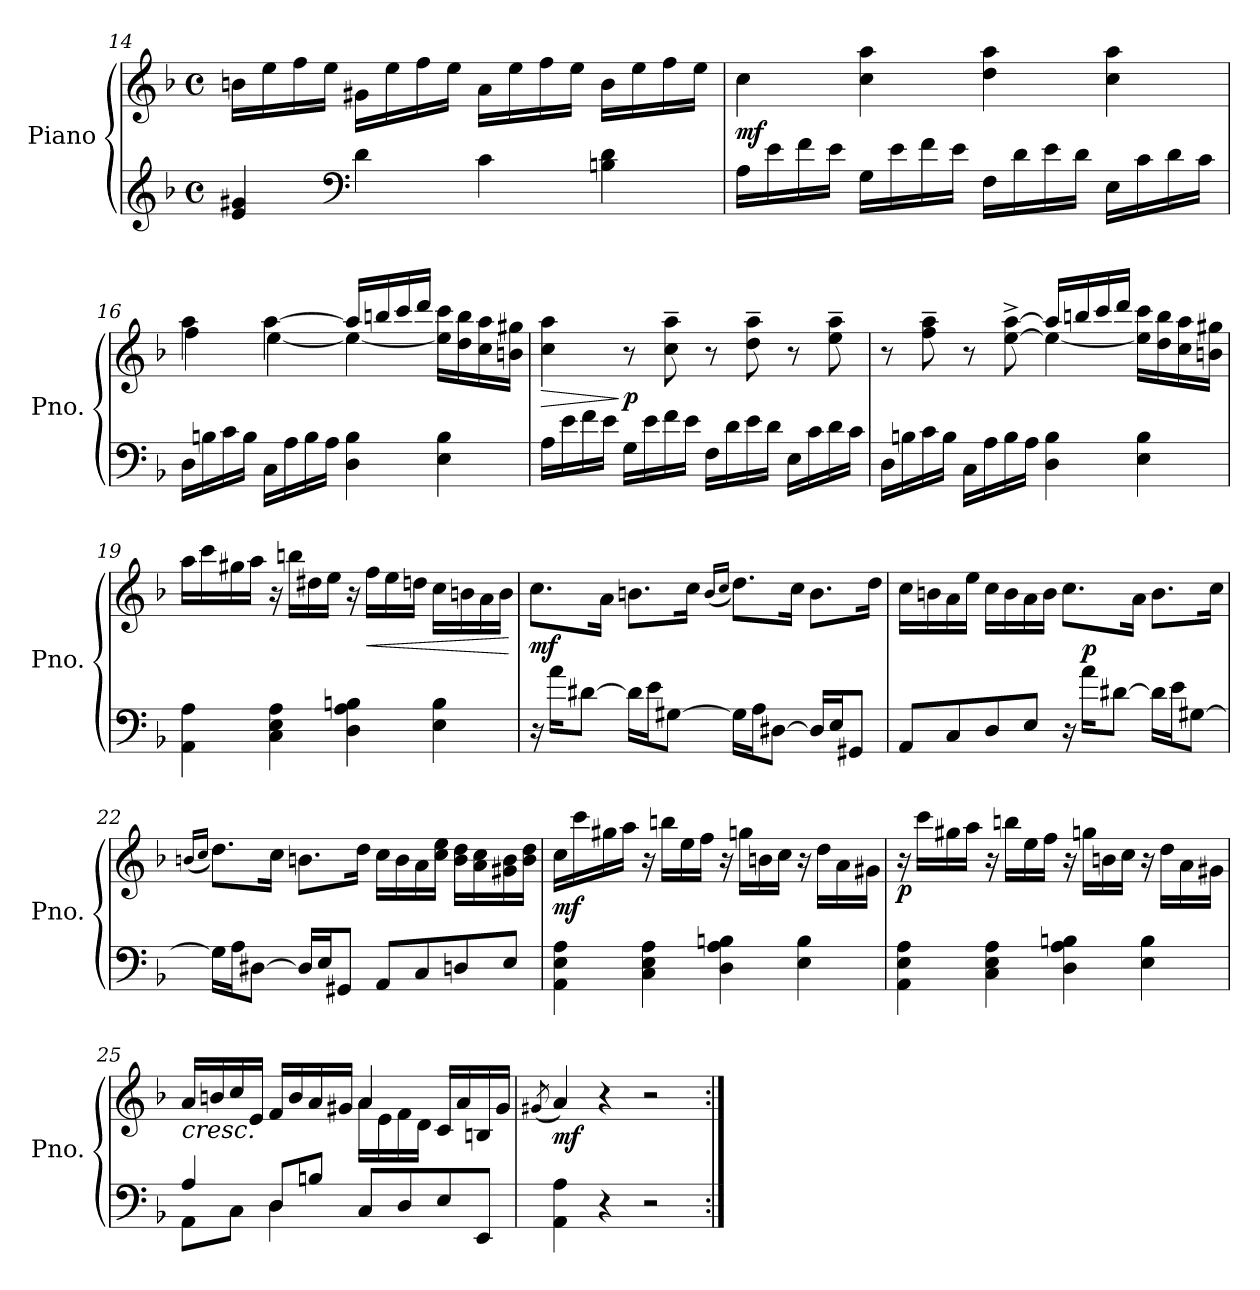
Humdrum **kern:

**kern	**kern	**dynam
*part1	*part1	*part1
*staff2	*staff1	*staff1/2
*I"Piano	*	*
*I'Pno.	*	*
!!LO:LB:g=z
*clefG2	*clefG2	*
*k[b-]	*k[b-]	*
*M4/4	*M4/4	*
*met(c)	*met(c)	*
=14	=14	=14
4e/ 4g#X/	16bn\LL	.
.	16ee\	.
.	16ff\	.
.	16ee\JJ	.
*clefF4	*	*
4d\	16g#X\LL	.
.	16ee\	.
.	16ff\	.
.	16ee\JJ	.
4c\	16a\LL	.
.	16ee\	.
.	16ff\	.
.	16ee\JJ	.
4Bn\ 4d\	16b\LL	.
.	16ee\	.
.	16ff\	.
.	16ee\JJ	.
=15	=15	=15
!	!	!LO:DY:b
16A\LL	4cc\	mf
16e\	.	.
16f\	.	.
16e\JJ	.	.
16G\LL	4cc\ 4aa\	.
16e\	.	.
16f\	.	.
16e\JJ	.	.
16F\LL	4dd\ 4aa\	.
16d\	.	.
16e\	.	.
16d\JJ	.	.
16E\LL	4cc\ 4aa\	.
16c\	.	.
16d\	.	.
16c\JJ	.	.
!!LO:LB:g=z
=16	=16	=16
*	*^	*
16D\LL	4aa\	4ff\	.
16Bn\	.	.	.
16c\	.	.	.
16B\JJ	.	.	.
16C\LL	[4aa\	[4ee\	.
16A\	.	.	.
16B\	.	.	.
16A\JJ	.	.	.
4D\ 4B\	16aa/LL]	4ee\_	.
.	16bbn/	.	.
.	16ccc/	.	.
.	16ddd/JJ	.	.
4E\ 4B\	16ee\] 16ccc\LL	4ryy	.
.	16dd\ 16bb\	.	.
.	16cc\ 16aa\	.	.
.	16bn\ 16gg#X\JJ	.	.
*	*v	*v	*
=17	=17	=17
!	!	!LO:HP:b
16A\LL	4cc\ 4aa\	>
16e\	.	.
16f\	.	.
16e\JJ	.	.
!	!	!LO:DY:n=1:b
16G\LL	8r	] p
16e\	.	.
16f\	8cc\~ 8aa\~	.
16e\JJ	.	.
16F\LL	8r	.
16d\	.	.
16e\	8dd\~ 8aa\~	.
16d\JJ	.	.
16E\LL	8r	.
16c\	.	.
16d\	8ee\~ 8aa\~	.
16c\JJ	.	.
!!LO:LB:g=z
=18	=18	=18
*	*^	*
16D\LL	8r	2ryy	.
16Bn\	.	.	.
16c\	8ff\~ 8aa\~	.	.
16B\JJ	.	.	.
16C\LL	8r	.	.
16A\	.	.	.
16B\	[8ee\^ [8aa\^	.	.
16A\JJ	.	.	.
4D\ 4B\	16aa/LL]	4ee\_	.
.	16bbn/	.	.
.	16ccc/	.	.
.	16ddd/JJ	.	.
4E\ 4B\	16ee\] 16ccc\LL	4ryy	.
.	16dd\ 16bb\	.	.
.	16cc\ 16aa\	.	.
.	16bn\ 16gg#X\JJ	.	.
*	*v	*v	*
=19	=19	=19
4AA\ 4A\	16aa\LL	.
.	16ccc\	.
.	16gg#X\	.
.	16aa\JJ	.
4C\ 4E\ 4A\	16r	.
.	16bbn\LL	.
.	16dd#X\	.
.	16ee\JJ	.
4D\ 4A\ 4Bn\	16r	.
!	!	!LO:HP:b
.	16ff\LL	<
.	16ee\	.
.	16ddn\JJ	.
4E\ 4B\	16cc\LL	.
.	16bn\	.
.	16a\	.
.	16b\JJ	.
.	.	[
!!LO:LB:g=z
=20	=20	=20
!	!	!LO:DY:b
16r	8.cc\L	mf
16a\KL	.	.
[8d#X\J	.	.
.	16a\Jk	.
16d#\LL]	8.bn\L	.
16e\J	.	.
[8G#X\J	.	.
.	16cc\Jk	.
.	(<16qb/LL	.
.	16qcc/JJ	.
16G#\LL]	8.dd\L)	.
16A\J	.	.
[8D#X\J	.	.
.	16cc\Jk	.
16D#/LL]	8.b\L	.
16E/J	.	.
8GG#X/J	.	.
.	16dd\Jk	.
=21	=21	=21
8AA/L	16cc\LL	.
.	16bn\	.
8C/	16a\	.
.	16ee\JJ	.
8D/	16cc\LL	.
.	16b\	.
8E/J	16a\	.
.	16b\JJ	.
16r	8.cc\L	.
!	!	!LO:DY:a=2
16a\KL	.	p
[8d#X\J	.	.
.	16a\Jk	.
16d#\LL]	8.b\L	.
16e\J	.	.
[8G#X\J	.	.
.	16cc\Jk	.
!!LO:PB:g=z
=22	=22	=22
.	(<16qbn/LL	.
.	16qcc/JJ	.
16G#\LL]	8.dd\L)	.
16A\J	.	.
[8D#X\J	.	.
.	16cc\Jk	.
16D#/LL]	8.b\L	.
16E/J	.	.
8GG#X/J	.	.
.	16dd\Jk	.
8AA/L	16cc\LL	.
.	16b\	.
8C/	16a\	.
.	16cc\ 16ee\JJ	.
8Dn/	16b\ 16dd\LL	.
.	16a\ 16cc\	.
8E/J	16g#X\ 16b\	.
.	16b\ 16dd\JJ	.
=23	=23	=23
!	!	!LO:DY:b
4AA\ 4E\ 4A\	16cc\LL	mf
.	16ccc\	.
.	16gg#X\	.
.	16aa\JJ	.
4C\ 4E\ 4A\	16r	.
.	16bbn\LL	.
.	16ee\	.
.	16ff\JJ	.
4D\ 4A\ 4Bn\	16r	.
.	16ggn\LL	.
.	16bn\	.
.	16cc\JJ	.
4E\ 4B\	16r	.
.	16dd\LL	.
.	16a\	.
.	16g#X\JJ	.
!!LO:LB:g=z
=24	=24	=24
!	!	!LO:DY:b
4AA\ 4E\ 4A\	16r	p
.	16ccc\LL	.
.	16gg#X\	.
.	16aa\JJ	.
4C\ 4E\ 4A\	16r	.
.	16bbn\LL	.
.	16ee\	.
.	16ff\JJ	.
4D\ 4A\ 4Bn\	16r	.
.	16ggn\LL	.
.	16bn\	.
.	16cc\JJ	.
4E\ 4B\	16r	.
.	16dd\LL	.
.	16a\	.
.	16g#X\JJ	.
=25	=25	=25
*^	*^	*
!	!	!LO:TX:b:i:t=cresc.	!	!
4A/	8AA\L	16a/LL	2ryy	.
.	.	16bn/	.	.
.	8C\J	16cc/	.	.
.	.	16e/JJ	.	.
8D/L	4D\	16f/LL	.	.
.	.	16b/	.	.
8Bn/J	.	16a/	.	.
.	.	16g#X/JJ	.	.
8C/L	2ryy	16a\LL	4a/	.
.	.	16e\	.	.
8D/	.	16f\	.	.
.	.	16d\JJ	.	.
8E/	.	16c/LL	4ryy	.
.	.	16a/	.	.
8EE/J	.	16Bn/	.	.
.	.	16g#/JJ	.	.
*v	*v	*	*	*
*	*v	*v	*
=26	=26	=26
.	(<8qg#X/	.
!	!	!LO:DY:b
4AA\ 4A\	4a/)	mf
4r	4r	.
2r	2r	.
=:|!	=:|!	=:|!
*-	*-	*-
